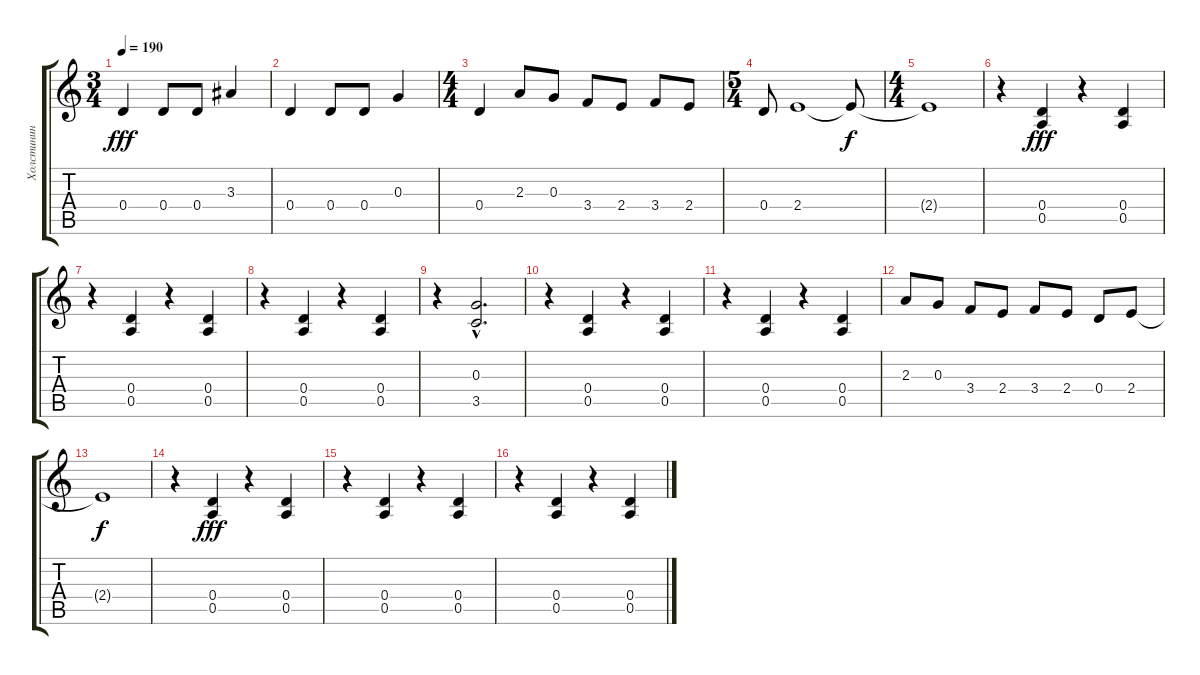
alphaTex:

\track ("Холстинин" "Холстинин") {instrument distortionguitar}
\staff {score tabs}
\tuning (E4 B3 G3 D3 A2 E2) {hide}
\ts (3 4)
\tempo 190
\clef g2
\ks c
0.4.4{dy fff} 0.4.8 0.4.8 3.3.4 |
0.4.4 0.4.8 0.4.8 0.3.4 |
\ts (4 4)
0.4.4 2.3.8 0.3.8 3.4.8 2.4.8 3.4.8 2.4.8 |
\ts (5 4)
0.4.8 2.4.1 2.4{t}.8{dy f} |
\ts (4 4)
2.4{t}.1 |
r.4 (0.4 0.5).4{dy fff} r.4 (0.4 0.5).4 |
r.4 (0.4 0.5).4 r.4 (0.4 0.5).4 |
r.4 (0.4 0.5).4 r.4 (0.4 0.5).4 |
r.4 (0.3{hac} 3.5{hac}).2{d} |
r.4 (0.4 0.5).4 r.4 (0.4 0.5).4 |
r.4 (0.4 0.5).4 r.4 (0.4 0.5).4 |
2.3.8 0.3.8 3.4.8 2.4.8 3.4.8 2.4.8 0.4.8 2.4.8 |
2.4{t}.1{dy f} |
r.4 (0.4 0.5).4{dy fff} r.4 (0.4 0.5).4 |
r.4 (0.4 0.5).4 r.4 (0.4 0.5).4 |
r.4 (0.4 0.5).4 r.4 (0.4 0.5).4
